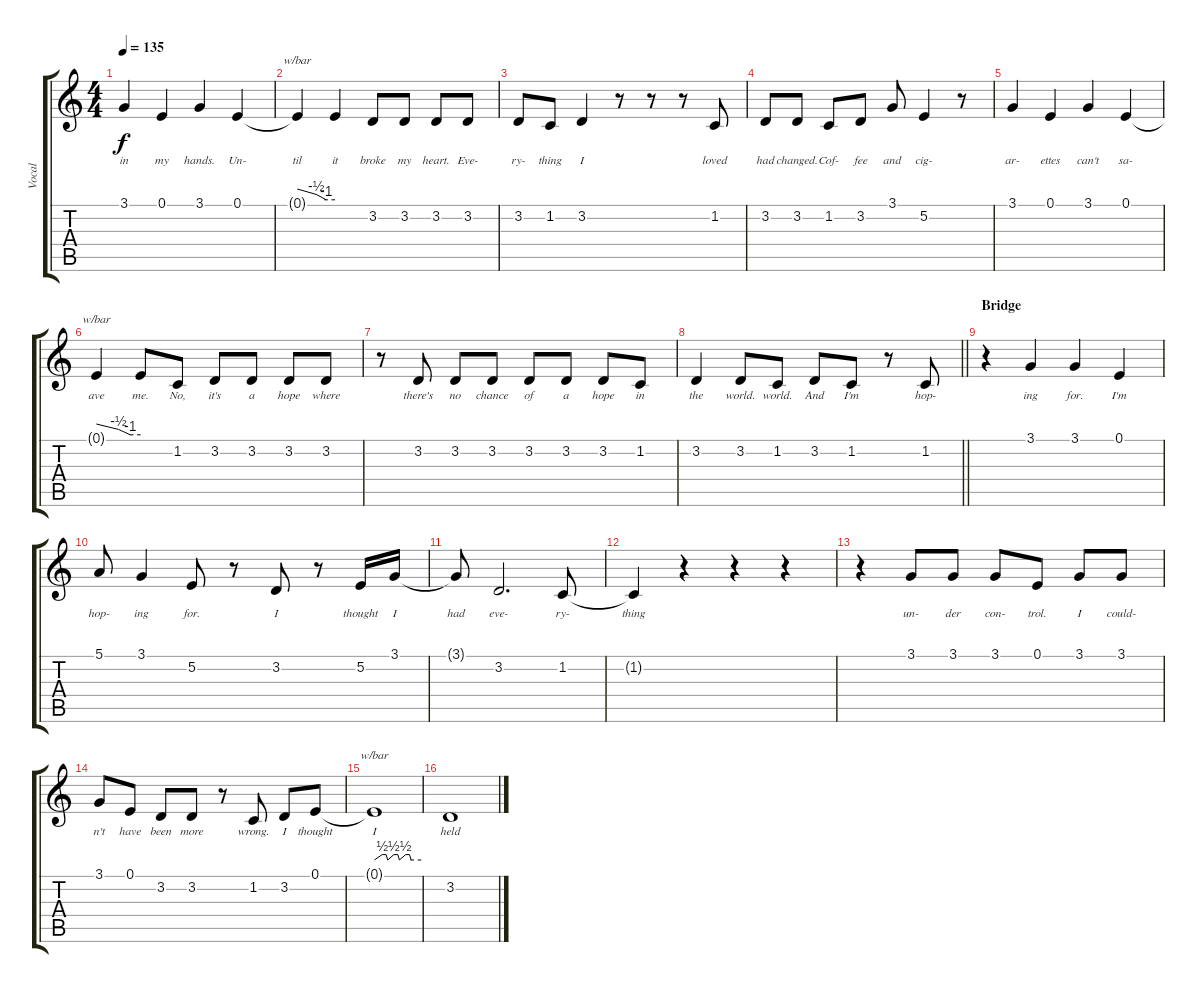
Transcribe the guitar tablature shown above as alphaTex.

\track ("Vocal" "Vocal") {instrument altosax}
\staff {score tabs}
\tuning (E4 B3 G3 D3 A2 E2) {hide}
\ts (4 4)
\tempo 135
\clef g2
\ks c
3.1.4{lyrics (0 "in") lyrics (1 "") lyrics (2 "") lyrics (3 "") lyrics (4 "") dy f} 0.1.4{lyrics (0 "my") lyrics (1 "") lyrics (2 "") lyrics (3 "") lyrics (4 "")} 3.1.4{lyrics (0 "hands.") lyrics (1 "") lyrics (2 "") lyrics (3 "") lyrics (4 "")} 0.1.4{lyrics (0 "Un-") lyrics (1 "") lyrics (2 "") lyrics (3 "") lyrics (4 "")} |
0.1{t}.4{tbe (custom default 0 0 30 -2 46 -4 60 -4) lyrics (0 "til") lyrics (1 "") lyrics (2 "") lyrics (3 "") lyrics (4 "")} 0.1{t}.4{lyrics (0 "it") lyrics (1 "") lyrics (2 "") lyrics (3 "") lyrics (4 "")} 3.2.8{lyrics (0 "broke") lyrics (1 "") lyrics (2 "") lyrics (3 "") lyrics (4 "")} 3.2.8{lyrics (0 "my") lyrics (1 "") lyrics (2 "") lyrics (3 "") lyrics (4 "")} 3.2.8{lyrics (0 "heart.") lyrics (1 "") lyrics (2 "") lyrics (3 "") lyrics (4 "")} 3.2.8{lyrics (0 "Eve-") lyrics (1 "") lyrics (2 "") lyrics (3 "") lyrics (4 "")} |
3.2.8{lyrics (0 "ry-") lyrics (1 "") lyrics (2 "") lyrics (3 "") lyrics (4 "")} 1.2.8{lyrics (0 "thing") lyrics (1 "") lyrics (2 "") lyrics (3 "") lyrics (4 "")} 3.2.4{lyrics (0 "I") lyrics (1 "") lyrics (2 "") lyrics (3 "") lyrics (4 "")} r.8 r.8 r.8 1.2.8{lyrics (0 "loved") lyrics (1 "") lyrics (2 "") lyrics (3 "") lyrics (4 "")} |
3.2.8{lyrics (0 "had") lyrics (1 "") lyrics (2 "") lyrics (3 "") lyrics (4 "")} 3.2.8{lyrics (0 "changed.") lyrics (1 "") lyrics (2 "") lyrics (3 "") lyrics (4 "")} 1.2.8{lyrics (0 "Cof-") lyrics (1 "") lyrics (2 "") lyrics (3 "") lyrics (4 "")} 3.2.8{lyrics (0 "fee") lyrics (1 "") lyrics (2 "") lyrics (3 "") lyrics (4 "")} 3.1.8{lyrics (0 "and") lyrics (1 "") lyrics (2 "") lyrics (3 "") lyrics (4 "")} 5.2.4{lyrics (0 "cig-") lyrics (1 "") lyrics (2 "") lyrics (3 "") lyrics (4 "")} r.8 |
3.1.4{lyrics (0 "ar-") lyrics (1 "") lyrics (2 "") lyrics (3 "") lyrics (4 "")} 0.1.4{lyrics (0 "ettes") lyrics (1 "") lyrics (2 "") lyrics (3 "") lyrics (4 "")} 3.1.4{lyrics (0 "can't") lyrics (1 "") lyrics (2 "") lyrics (3 "") lyrics (4 "")} 0.1.4{lyrics (0 "sa-") lyrics (1 "") lyrics (2 "") lyrics (3 "") lyrics (4 "")} |
0.1{t}.4{tbe (custom default 0 0 30 -2 46 -4 60 -4) lyrics (0 "ave") lyrics (1 "") lyrics (2 "") lyrics (3 "") lyrics (4 "")} 0.1{t}.8{lyrics (0 "me.") lyrics (1 "") lyrics (2 "") lyrics (3 "") lyrics (4 "")} 1.2.8{lyrics (0 "No,") lyrics (1 "") lyrics (2 "") lyrics (3 "") lyrics (4 "")} 3.2.8{lyrics (0 "it's") lyrics (1 "") lyrics (2 "") lyrics (3 "") lyrics (4 "")} 3.2.8{lyrics (0 "a") lyrics (1 "") lyrics (2 "") lyrics (3 "") lyrics (4 "")} 3.2.8{lyrics (0 "hope") lyrics (1 "") lyrics (2 "") lyrics (3 "") lyrics (4 "")} 3.2.8{lyrics (0 "where") lyrics (1 "") lyrics (2 "") lyrics (3 "") lyrics (4 "")} |
r.8 3.2.8{lyrics (0 "there's") lyrics (1 "") lyrics (2 "") lyrics (3 "") lyrics (4 "")} 3.2.8{lyrics (0 "no") lyrics (1 "") lyrics (2 "") lyrics (3 "") lyrics (4 "")} 3.2.8{lyrics (0 "chance") lyrics (1 "") lyrics (2 "") lyrics (3 "") lyrics (4 "")} 3.2.8{lyrics (0 "of") lyrics (1 "") lyrics (2 "") lyrics (3 "") lyrics (4 "")} 3.2.8{lyrics (0 "a") lyrics (1 "") lyrics (2 "") lyrics (3 "") lyrics (4 "")} 3.2.8{lyrics (0 "hope") lyrics (1 "") lyrics (2 "") lyrics (3 "") lyrics (4 "")} 1.2.8{lyrics (0 "in") lyrics (1 "") lyrics (2 "") lyrics (3 "") lyrics (4 "")} |
\barLineRight lightlight
3.2.4{lyrics (0 "the") lyrics (1 "") lyrics (2 "") lyrics (3 "") lyrics (4 "")} 3.2.8{lyrics (0 "world.") lyrics (1 "") lyrics (2 "") lyrics (3 "") lyrics (4 "")} 1.2.8{lyrics (0 "world.") lyrics (1 "") lyrics (2 "") lyrics (3 "") lyrics (4 "")} 3.2.8{lyrics (0 "And") lyrics (1 "") lyrics (2 "") lyrics (3 "") lyrics (4 "")} 1.2.8{lyrics (0 "I'm") lyrics (1 "") lyrics (2 "") lyrics (3 "") lyrics (4 "")} r.8 1.2.8{lyrics (0 "hop-") lyrics (1 "") lyrics (2 "") lyrics (3 "") lyrics (4 "")} |
\section ("" "Bridge")
r.4 3.1.4{lyrics (0 "ing") lyrics (1 "") lyrics (2 "") lyrics (3 "") lyrics (4 "")} 3.1.4{lyrics (0 "for.") lyrics (1 "") lyrics (2 "") lyrics (3 "") lyrics (4 "")} 0.1.4{lyrics (0 "I'm") lyrics (1 "") lyrics (2 "") lyrics (3 "") lyrics (4 "")} |
5.1.8{lyrics (0 "hop-") lyrics (1 "") lyrics (2 "") lyrics (3 "") lyrics (4 "")} 3.1.4{lyrics (0 "ing") lyrics (1 "") lyrics (2 "") lyrics (3 "") lyrics (4 "")} 5.2.8{lyrics (0 "for.") lyrics (1 "") lyrics (2 "") lyrics (3 "") lyrics (4 "")} r.8 3.2.8{lyrics (0 "I") lyrics (1 "") lyrics (2 "") lyrics (3 "") lyrics (4 "")} r.8 5.2.16{lyrics (0 "thought") lyrics (1 "") lyrics (2 "") lyrics (3 "") lyrics (4 "")} 3.1.16{lyrics (0 "I") lyrics (1 "") lyrics (2 "") lyrics (3 "") lyrics (4 "")} |
3.1{t}.8{lyrics (0 "had") lyrics (1 "") lyrics (2 "") lyrics (3 "") lyrics (4 "")} 3.2.2{d lyrics (0 "eve-") lyrics (1 "") lyrics (2 "") lyrics (3 "") lyrics (4 "")} 1.2.8{lyrics (0 "ry-") lyrics (1 "") lyrics (2 "") lyrics (3 "") lyrics (4 "")} |
1.2{t}.4{lyrics (0 "thing") lyrics (1 "") lyrics (2 "") lyrics (3 "") lyrics (4 "")} r.4 r.4 r.4 |
r.4 3.1.8{lyrics (0 "un-") lyrics (1 "") lyrics (2 "") lyrics (3 "") lyrics (4 "")} 3.1.8{lyrics (0 "der") lyrics (1 "") lyrics (2 "") lyrics (3 "") lyrics (4 "")} 3.1.8{lyrics (0 "con-") lyrics (1 "") lyrics (2 "") lyrics (3 "") lyrics (4 "")} 0.1.8{lyrics (0 "trol.") lyrics (1 "") lyrics (2 "") lyrics (3 "") lyrics (4 "")} 3.1.8{lyrics (0 "I") lyrics (1 "") lyrics (2 "") lyrics (3 "") lyrics (4 "")} 3.1.8{lyrics (0 "could-") lyrics (1 "") lyrics (2 "") lyrics (3 "") lyrics (4 "")} |
3.1.8{lyrics (0 "n't") lyrics (1 "") lyrics (2 "") lyrics (3 "") lyrics (4 "")} 0.1.8{lyrics (0 "have") lyrics (1 "") lyrics (2 "") lyrics (3 "") lyrics (4 "")} 3.2.8{lyrics (0 "been") lyrics (1 "") lyrics (2 "") lyrics (3 "") lyrics (4 "")} 3.2.8{lyrics (0 "more") lyrics (1 "") lyrics (2 "") lyrics (3 "") lyrics (4 "")} r.8 1.2.8{lyrics (0 "wrong.") lyrics (1 "") lyrics (2 "") lyrics (3 "") lyrics (4 "")} 3.2.8{lyrics (0 "I") lyrics (1 "") lyrics (2 "") lyrics (3 "") lyrics (4 "")} 0.1.8{lyrics (0 "thought") lyrics (1 "") lyrics (2 "") lyrics (3 "") lyrics (4 "")} |
0.1{t}.1{tbe (custom default 0 0 10 2 15 2 17 0 25 2 30 2 32 0 40 2 45 2 47 0 60 0) lyrics (0 "I") lyrics (1 "") lyrics (2 "") lyrics (3 "") lyrics (4 "")} |
3.2.1{lyrics (0 "held") lyrics (1 "") lyrics (2 "") lyrics (3 "") lyrics (4 "")}
